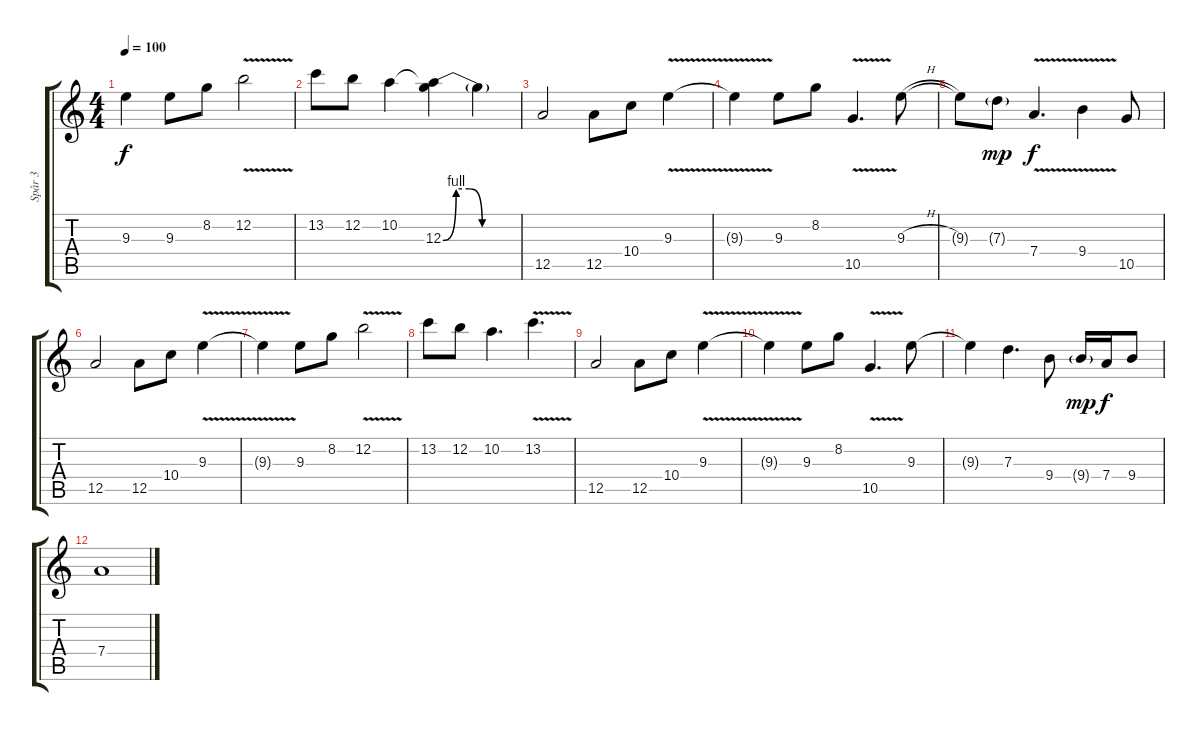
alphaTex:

\track ("Spår 3" "Spår 3") {instrument overdrivenguitar}
\staff {score tabs}
\tuning (E4 B3 G3 D3 A2 E2) {hide}
\ts (4 4)
\tempo 100
\clef g2
\ks c
9.3{t}.4{dy f} 9.3.8 8.2.8 12.2{v}.2 |
13.2.8 12.2.8 10.2.4 (10.2{t} 12.3{be (custom 0 0 10 4 20 4 30 0 60 0)}).4 12.3{t}.4 |
12.5.2 12.5.8 10.4.8 9.3{v}.4 |
9.3{t}.4 9.3.8 8.2.8 10.5{v}.4{d} 9.3{h}.8 |
9.3{t}.8 7.3{g}.8{dy mp} 7.4{v}.4{d dy f} 9.4{v}.4 10.5.8 |
12.5.2 12.5.8 10.4.8 9.3{v}.4 |
9.3{t}.4 9.3.8 8.2.8 12.2{v}.2 |
13.2.8 12.2.8 10.2.4{d} 13.2{v}.4{d} |
12.5.2 12.5.8 10.4.8 9.3{v}.4 |
9.3{t}.4 9.3.8 8.2.8 10.5{v}.4{d} 9.3.8 |
9.3{t}.4 7.3.4{d} 9.4.8 9.4{g}.16{dy mp} 7.4.16{dy f} 9.4.8 |
7.4.1
